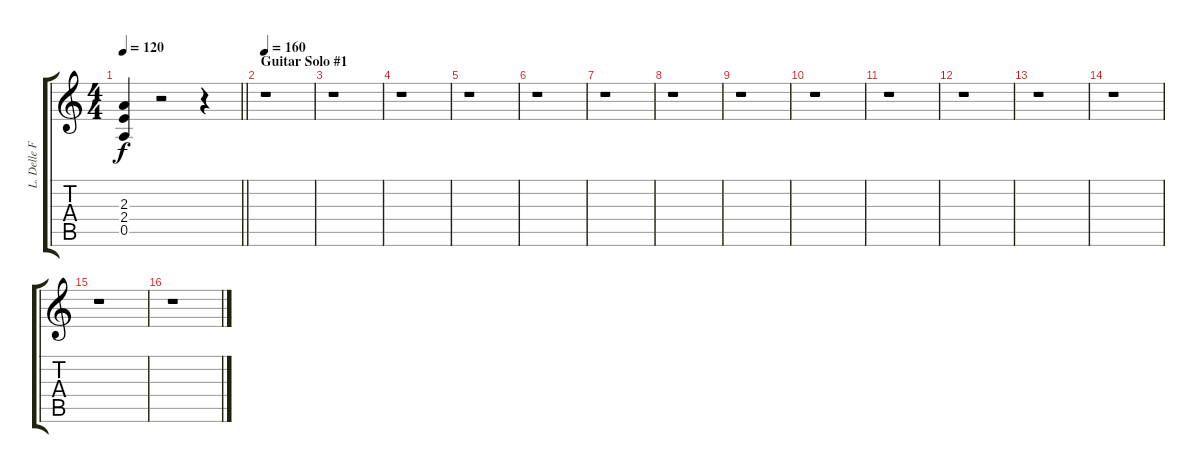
\track ("L. Delle Fave (Dist. Guitar L)" "L. Delle F") {instrument overdrivenguitar}
\staff {score tabs}
\tuning (E4 B3 G3 D3 A2 E2) {hide}
\ts (4 4)
\tempo 120
\clef g2
\barLineRight lightlight
\ks c
(2.3 2.4 0.5).4{dy f} r.2 r.4 |
\section ("" "Guitar Solo #1")
\tempo 160
r.1 |
r.1 |
r.1 |
r.1 |
r.1 |
r.1 |
r.1 |
r.1 |
r.1 |
r.1 |
r.1 |
r.1 |
r.1 |
r.1 |
r.1
